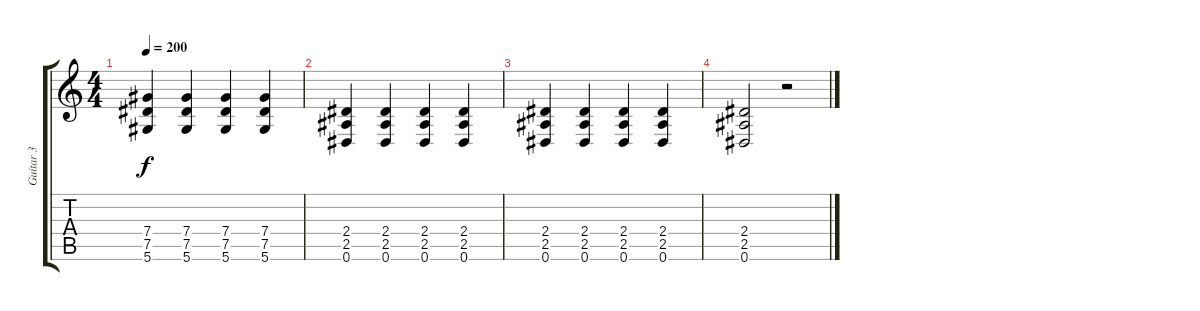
\track ("Guitar 3" "Guitar 3") {instrument distortionguitar}
\staff {score tabs}
\tuning (Eb4 Bb3 Gb3 Db3 Ab2 Eb2) {hide}
\ts (4 4)
\tempo 200
\clef g2
\ks c
(7.4{t} 7.5{t} 5.6{t}).4{dy f} (7.4 7.5 5.6).4 (7.4 7.5 5.6).4 (7.4 7.5 5.6).4 |
(2.4 2.5 0.6).4 (2.4 2.5 0.6).4 (2.4 2.5 0.6).4 (2.4 2.5 0.6).4 |
(2.4 2.5 0.6).4 (2.4 2.5 0.6).4 (2.4 2.5 0.6).4 (2.4 2.5 0.6).4 |
(2.4 2.5 0.6).2 r.2
